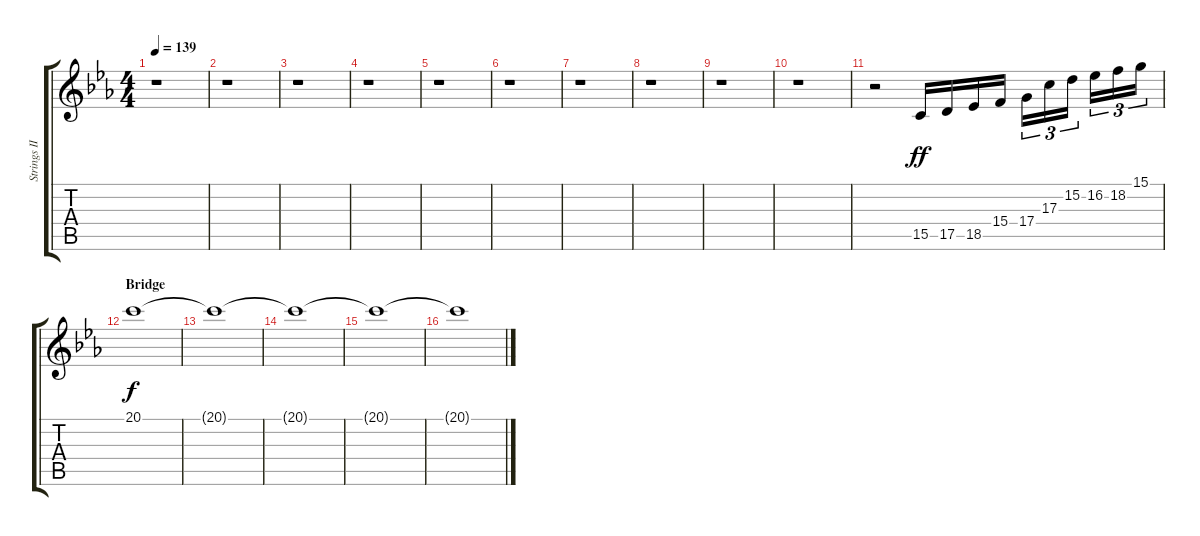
\track ("Strings II" "Strings II") {instrument stringensemble1}
\staff {score tabs}
\tuning (E4 B3 G3 D3 A2 E2) {hide}
\ts (4 4)
\tempo 139
\clef g2
\ks cminor
r.1{dy f} |
r.1 |
r.1 |
r.1 |
r.1 |
r.1 |
r.1 |
r.1 |
r.1 |
r.1 |
r.2 15.5.16{dy ff} 17.5.16 18.5.16 15.4.16 17.4.16{tu (3 2)} 17.3.16{tu (3 2)} 15.2.16{tu (3 2)} 16.2.16{tu (3 2)} 18.2.16{tu (3 2)} 15.1.16{tu (3 2)} |
\section ("" "Bridge")
20.1.1{dy f} |
20.1{t}.1 |
20.1{t}.1 |
20.1{t}.1 |
20.1{t}.1
